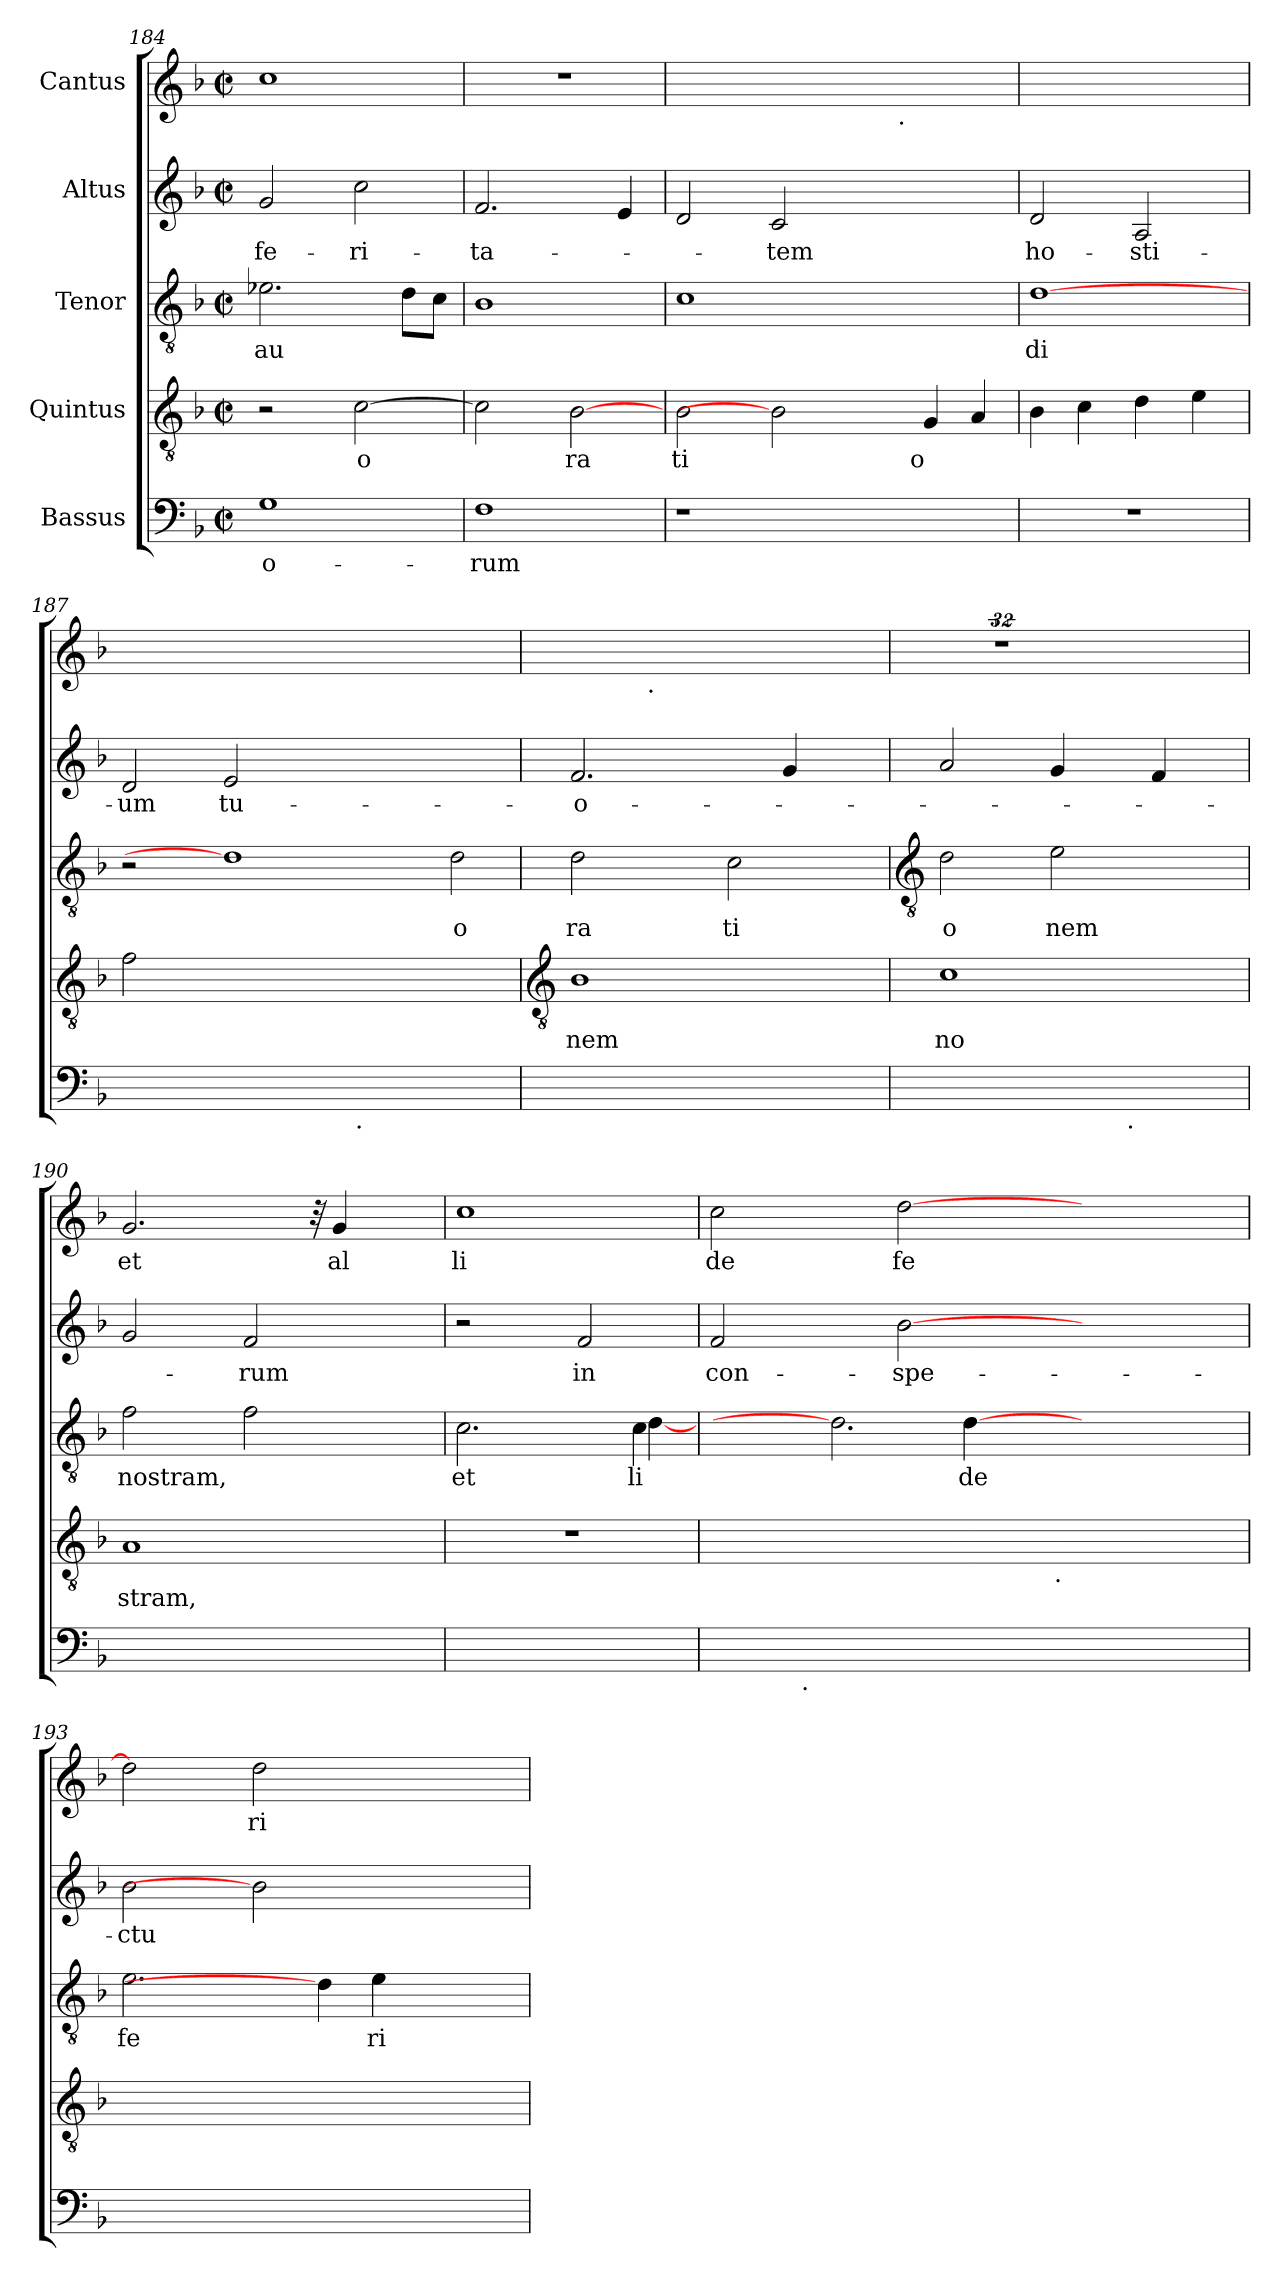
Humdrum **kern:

**kern	**text	**kern	**text	**kern	**text	**kern	**text	**kern	**text
*part5	*part5	*part4	*part4	*part3	*part3	*part2	*part2	*part1	*part1
*staff5	*staff5	*staff4	*staff4	*staff3	*staff3	*staff2	*staff2	*staff1	*staff1
*I"Bassus	*	*I"Quintus	*	*I"Tenor	*	*I"Altus	*	*I"Cantus	*
*clefF4	*	*clefGv2	*	*clefGv2	*	*clefG2	*	*clefG2	*
*k[b-]	*	*k[b-]	*	*k[b-]	*	*k[b-]	*	*k[b-]	*
*F:	*	*F:	*	*F:	*	*F:	*	*F:	*
*M2/2	*	*M2/2	*	*M2/2	*	*M2/2	*	*M2/2	*
*met(c|)	*	*met(c|)	*	*met(c|)	*	*met(c|)	*	*met(c|)	*
=184	=184	=184	=184	=184	=184	=184	=184	=184	=184
!	!LO:LY:b	!	!	!	!LO:LY:b	!	!LO:LY:b	!	!
*^	*	*	*	*	*	*	*	*	*
1G/	4ryy	-o-	2r	.	2.e-X\	au	2g/	fe-	1cc	.
.	4ryy	.	.	.	.	.	.	.	.	.
!	!	!	!	!LO:LY:b	!	!	!	!LO:LY:b	!	!
.	4ryy	.	[2c\	o	.	.	2cc\	-ri-	.	.
.	4ryy	.	.	.	8d\L	.	.	.	.	.
.	.	.	.	.	8c\J	.	.	.	.	.
=184A	=184A	=184A	=184A	=184A	=184A	=184A	=184A	=184A	=184A	=184A
!	!	!LO:LY:b	!	!	!	!	!	!LO:LY:b	!	!
1F/	4ryy	-rum	2c\]	.	1B-	.	2.f/	-ta-	1r	.
.	4ryy	.	.	.	.	.	.	.	.	.
!	!	!	!	!LO:LY:b	!	!	!	!	!	!
.	4ryy	.	[2B-	ra	.	.	.	.	.	.
.	4ryy	.	.	.	.	.	4e/	.	.	.
=185A	=185A	=185A	=185A	=185A	=185A	=185A	=185A	=185A	=185A	=185A
!	!	!	!	!LO:LY:b	!	!	!	!	!	!
1r	4ryy	.	2B-\	ti	1c	.	2d/	.	4ryy	.
.	4ryy	.	.	.	.	.	.	.	4ryy	.
!	!	!	!	!	!	!	!	!LO:LY:b	!	!
.	4ryy	.	2B-]	.	.	.	2c/	-tem	4ryy	.
.	4ryy	.	.	.	.	.	.	.	32ryy	.
.	.	.	.	.	.	.	.	.	32ryy	.
.	.	.	.	.	.	.	.	.	32ryy	.
.	.	.	.	.	.	.	.	.	32ryy	.
.	.	.	.	.	.	.	.	.	32ryy	.
.	.	.	.	.	.	.	.	.	32ryy	.
!	!	!	!	!	!	!	!	!	!LO:TX:b:t=.	!
.	.	.	.	.	.	.	.	.	32ryy	.
.	.	.	.	.	.	.	.	.	32ryy	.
!	!	!	!	!LO:LY:b	!	!	!	!	!	!
2ryy	2ryy	.	4G/	o	2ryy	.	2ryy	.	2ryy	.
.	.	.	4A/	.	.	.	.	.	.	.
*v	*v	*	*	*	*	*	*	*	*	*
=186A	=186A	=186A	=186A	=186A	=186A	=186A	=186A	=186A	=186A
!	!	!	!	!	!LO:LY:b	!	!LO:LY:b	!	!
1r	.	4B-\	.	[1d	di	2d/	ho-	4ryy	.
.	.	4c\	.	.	.	.	.	8..ryy	.
.	.	.	.	.	.	.	.	4ryy	.
!	!	!	!	!	!	!	!LO:LY:b	!	!
.	.	4d\	.	.	.	2A/	-sti-	.	.
.	.	.	.	.	.	.	.	4ryy	.
.	.	4e\	.	.	.	.	.	.	.
.	.	.	.	.	.	.	.	32ryy	.
!!LO:LB:g=z
=187	=187	=187	=187	=187	=187	=187	=187	=187	=187
!	!	!	!	!	!	!	!LO:LY:b	!	!
4ryy	.	2f\	.	2r	.	2d/	-um	4ryy	.
4ryy	.	.	.	.	.	.	.	32ryy	.
.	.	.	.	.	.	.	.	4ryy	.
!	!	!	!	!	!	!	!LO:LY:b	!	!
4ryy	.	1.ryy	.	1d]	.	2e/	tu-	.	.
.	.	.	.	.	.	.	.	4ryy	.
32ryy	.	.	.	.	.	.	.	.	.
32ryy	.	.	.	.	.	.	.	8..ryy	.
32ryy	.	.	.	.	.	.	.	.	.
32ryy	.	.	.	.	.	.	.	.	.
32ryy	.	.	.	.	.	.	.	.	.
32ryy	.	.	.	.	.	.	.	.	.
!LO:TX:b:t=.	!	!	!	!	!	!	!	!	!
32ryy	.	.	.	.	.	.	.	.	.
32ryy	.	.	.	.	.	.	.	.	.
1ryy	.	.	.	.	.	1ryy	.	1ryy	.
!	!	!	!	!	!LO:LY:b	!	!	!	!
.	.	.	.	2d\	o	.	.	.	.
!!LO:LB:g=z
=188	=188	=188	=188	=188	=188	=188	=188	=188	=188
*	*	*clefGv2	*	*	*	*	*	*	*
!	!	!	!LO:LY:b	!	!LO:LY:b	!	!LO:LY:b	!	!
4ryy	.	1B-	nem	2d\	ra	2.f/	-o-	32ryy	.
.	.	.	.	.	.	.	.	32ryy	.
.	.	.	.	.	.	.	.	32ryy	.
.	.	.	.	.	.	.	.	32ryy	.
.	.	.	.	.	.	.	.	32ryy	.
.	.	.	.	.	.	.	.	32ryy	.
!	!	!	!	!	!	!	!	!LO:TX:b:t=.	!
.	.	.	.	.	.	.	.	32ryy	.
.	.	.	.	.	.	.	.	32ryy	.
8..ryy	.	.	.	.	.	.	.	4ryy	.
4ryy	.	.	.	.	.	.	.	.	.
!	!	!	!	!	!LO:LY:b	!	!	!	!
.	.	.	.	2c\	ti	.	.	4ryy	.
4ryy	.	.	.	.	.	.	.	.	.
.	.	.	.	.	.	4g/	.	4ryy	.
32ryy	.	.	.	.	.	.	.	.	.
8..ryy	.	8..ryy	.	8..ryy	.	8..ryy	.	32ryy	.
.	.	.	.	.	.	.	.	8.ryy	.
!!LO:LB:g=z
=189	=189	=189	=189	=189	=189	=189	=189	=189	=189
*	*	*	*	*clefGv2	*	*	*	*	*
!	!	!	!LO:LY:b	!	!LO:LY:b	!	!	!	!
*	*	*	*	*^	*	*	*	*	*
4ryy	.	1c	no	2d\	4ryy	o	2a/	.	32ryy	.
.	.	.	.	.	.	.	.	.	8..ryy	.
32ryy	.	.	.	.	4ryy	.	.	.	32%31r	.
4ryy	.	.	.	.	.	.	.	.	.	.
!	!	!	!	!	!	!LO:LY:b	!	!	!	!
.	.	.	.	2e\	4ryy	nem	4g/	.	.	.
32ryy	.	.	.	.	.	.	.	.	.	.
32ryy	.	.	.	.	.	.	.	.	.	.
32ryy	.	.	.	.	.	.	.	.	.	.
32ryy	.	.	.	.	.	.	.	.	.	.
32ryy	.	.	.	.	.	.	.	.	.	.
!LO:TX:b:t=.	!	!	!	!	!	!	!	!	!	!
32ryy	.	.	.	.	.	.	.	.	.	.
32ryy	.	.	.	.	.	.	.	.	.	.
4ryy	.	.	.	.	4ryy	.	4f/	.	.	.
32ryy	.	8..ryy	.	8..ryy	8..ryy	.	8..ryy	.	.	.
8.ryy	.	.	.	.	.	.	.	.	.	.
=190	=190	=190	=190	=190	=190	=190	=190	=190	=190	=190
!	!	!	!LO:LY:b	!	!	!LO:LY:b	!	!	!	!LO:LY:b
4ryy	.	1A	stram,	2f\	4ryy	nostram,	2g/	.	2.g/	et
8..ryy	.	.	.	.	4ryy	.	.	.	.	.
4ryy	.	.	.	.	.	.	.	.	.	.
!	!	!	!	!	!	!	!	!LO:LY:b	!	!
.	.	.	.	2f\	4ryy	.	2f/	-rum	.	.
32ryy	.	.	.	.	.	.	.	.	.	.
4ryy	.	.	.	.	4ryy	.	.	.	32r	.
!	!	!	!	!	!	!	!	!	!	!LO:LY:b
.	.	.	.	.	.	.	.	.	4g/	al
8..ryy	.	8..ryy	.	8..ryy	8..ryy	.	8..ryy	.	.	.
.	.	.	.	.	.	.	.	.	8.ryy	.
=191	=191	=191	=191	=191	=191	=191	=191	=191	=191	=191
!	!	!	!	!	!	!LO:LY:b	!	!	!	!LO:LY:b
4ryy	.	1r	.	2.c\	4ryy	et	2r	.	1cc	li
32ryy	.	.	.	.	4ryy	.	.	.	.	.
2ryy	.	.	.	.	.	.	.	.	.	.
!	!	!	!	!	!	!	!	!LO:LY:b	!	!
.	.	.	.	.	4ryy	.	2f/	in	.	.
!	!	!	!	!	!	!LO:LY:b	!	!	!	!
!	!	!	!	!	!	!LO:LY:b	!	!	!	!
.	.	.	.	4c\	[4d\	li	.	.	.	.
8..ryy	.	.	.	.	.	.	.	.	.	.
!!LO:LB:g=z
=192	=192	=192	=192	=192	=192	=192	=192	=192	=192	=192
!	!	!	!	!	!	!	!	!LO:LY:b	!	!LO:LY:b
32ryy	.	4ryy	.	4ryy	4ryy	.	2f/	con-	2cc\	de
32ryy	.	.	.	.	.	.	.	.	.	.
32ryy	.	.	.	.	.	.	.	.	.	.
32ryy	.	.	.	.	.	.	.	.	.	.
32ryy	.	.	.	.	.	.	.	.	.	.
32ryy	.	.	.	.	.	.	.	.	.	.
!LO:TX:b:t=.	!	!	!	!	!	!	!	!	!	!
32ryy	.	.	.	.	.	.	.	.	.	.
4ryy	.	.	.	.	.	.	.	.	.	.
.	.	4ryy	.	4ryy	2.d\]	.	.	.	.	.
4ryy	.	.	.	.	.	.	.	.	.	.
!	!	!	!	!	!	!	!	!LO:LY:b	!	!LO:LY:b
.	.	4ryy	.	4ryy	.	.	[2b-	-spe-	[2dd\	fe
4ryy	.	.	.	.	.	.	.	.	.	.
!	!	!	!	!	!	!LO:LY:b	!	!	!	!
.	.	32ryy	.	[4d\	.	de	.	.	.	.
.	.	32ryy	.	.	.	.	.	.	.	.
.	.	32ryy	.	.	.	.	.	.	.	.
.	.	32ryy	.	.	.	.	.	.	.	.
.	.	32ryy	.	.	.	.	.	.	.	.
.	.	32ryy	.	.	.	.	.	.	.	.
!	!	!LO:TX:b:t=.	!	!	!	!	!	!	!	!
.	.	32ryy	.	.	.	.	.	.	.	.
32ryy	.	32ryy	.	.	.	.	.	.	.	.
2.ryy	.	2.ryy	.	2.ryy	4ryy	.	2.ryy	.	2.ryy	.
.	.	.	.	.	4ryy	.	.	.	.	.
.	.	.	.	.	4ryy	.	.	.	.	.
!!LO:LB:g=z
=193	=193	=193	=193	=193	=193	=193	=193	=193	=193	=193
!	!	!	!	!	!	!LO:LY:b	!	!LO:LY:b	!	!
32ryy	.	4ryy	.	2.e\	4ryy	fe	2b-\	-ctu	2dd\]	.
8..ryy	.	.	.	.	.	.	.	.	.	.
4ryy	.	8..ryy	.	.	4ryy	.	.	.	.	.
.	.	4ryy	.	.	.	.	.	.	.	.
!	!	!	!	!	!	!	!	!	!	!LO:LY:b
4ryy	.	.	.	.	4ryy	.	2b-]	.	2dd\	ri-
.	.	2ryy	.	.	.	.	.	.	.	.
4ryy	.	.	.	4d\]	4ryy	.	.	.	.	.
!	!	!	!	!	!	!LO:LY:b	!	!	!	!
64ryy	.	.	.	4e\	4ryy	ri	4ryy	.	4ryy	.
64ryy	.	.	.	.	.	.	.	.	.	.
64ryy	.	.	.	.	.	.	.	.	.	.
64ryy	.	.	.	.	.	.	.	.	.	.
64ryy	.	.	.	.	.	.	.	.	.	.
64ryy	.	.	.	.	.	.	.	.	.	.
64ryy	.	.	.	.	.	.	.	.	.	.
64ryy	.	.	.	.	.	.	.	.	.	.
64ryy	.	.	.	.	.	.	.	.	.	.
64ryy	.	.	.	.	.	.	.	.	.	.
64ryy	.	.	.	.	.	.	.	.	.	.
64ryy	.	.	.	.	.	.	.	.	.	.
64ryy	.	.	.	.	.	.	.	.	.	.
64ryy	.	.	.	.	.	.	.	.	.	.
32ryy	.	32ryy	.	.	.	.	.	.	.	.
*	*	*	*	*v	*v	*	*	*	*	*
=	=	=	=	=	=	=	=	=	=
*-	*-	*-	*-	*-	*-	*-	*-	*-	*-
